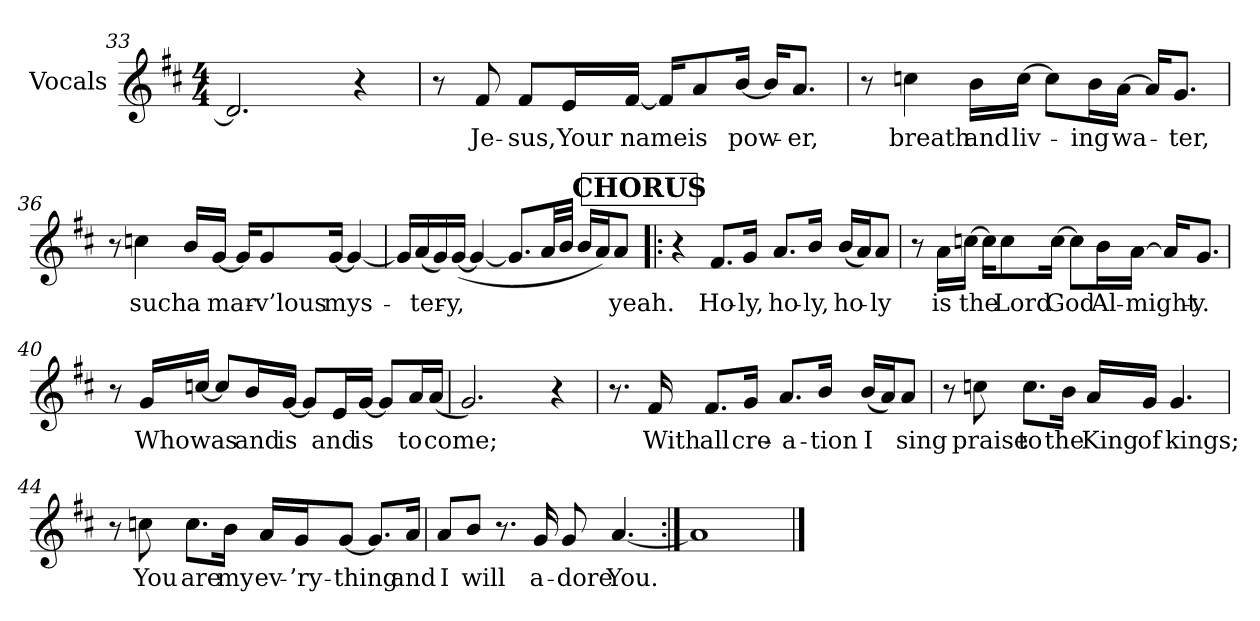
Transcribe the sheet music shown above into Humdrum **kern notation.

**kern	**text
*part1	*part1
*staff1	*staff1
*I"Vocals	*
*clefG2	*
*k[f#c#]	*
*D:	*
*M4/4	*
=33	=33
2.d/]	.
4r	.
=34	=34
8r	.
!	!LO:LY:b
8f#/	Je-
!	!LO:LY:b
8f#/L	-sus,
!	!LO:LY:b
16e/L	Your
!	!LO:LY:b
[16f#/JJ	name
16f#/KL]	.
!	!LO:LY:b
8a/	is
!	!LO:LY:b
[16b/Jk	pow-
16b/KL]	.
!	!LO:LY:b
8.a/J	-er,
!!LO:LB:g=z
=35	=35
8r	.
!	!LO:LY:b
4ccn\	breath
!	!LO:LY:b
16b\LL	and
!	!LO:LY:b
[16cc\JJ	liv-
8cc\L]	.
!	!LO:LY:b
16b\L	-ing
!	!LO:LY:b
[16a\JJ	wa-
16a/KL]	.
!	!LO:LY:b
8.g/J	-ter,
=36	=36
8r	.
!	!LO:LY:b
4ccn\	such
!	!LO:LY:b
16b/LL	a
!	!LO:LY:b
[16g/JJ	mar-
16g/KL]	.
!	!LO:LY:b
8g/	-v’lous
!	!LO:LY:b
[16g/Jk	mys-
4g/_	.
!!LO:LB:g=z
=37	=37
16g/LL]	.
!	!LO:LY:b
(<16a/	-ter-
16g/)	.
!	!LO:LY:b
(<[16g/JJ	-y,
4g/_	.
8.g/L]	.
32a/LL	.
32b/JJJ	.
16b/LL	.
16a/J)	.
!	!LO:LY:b
8a/J	yeah.
!!LO:REH:place=s1:a:B:t=CHORUS
=38!|:	=38!|:
4r	.
!	!LO:LY:b
8.f#/L	Ho-
!	!LO:LY:b
16g/Jk	-ly,
!	!LO:LY:b
8.a/L	ho-
!	!LO:LY:b
16b/Jk	-ly,
!	!LO:LY:b
(<16b/LL	ho-
16a/J)	.
!	!LO:LY:b
8a/J	-ly
!!LO:PB:g=z
=39	=39
8r	.
!	!LO:LY:b
16a\LL	is
!	!LO:LY:b
[16ccn\JJ	the
16cc\KL]	.
!	!LO:LY:b
8cc\	Lord
!	!LO:LY:b
[16cc\Jk	God
8cc\L]	.
!	!LO:LY:b
16b\L	Al-
!	!LO:LY:b
[16a\JJ	-might-
16a/KL]	.
!	!LO:LY:b
8.g/J	-y.
=40	=40
8r	.
!	!LO:LY:b
16g/LL	Who
!	!LO:LY:b
[16ccn/JJ	was
8cc/L]	.
!	!LO:LY:b
16b/L	and
!	!LO:LY:b
[16g/JJ	is
8g/L]	.
!	!LO:LY:b
16e/L	and
!	!LO:LY:b
[16g/JJ	is
8g/L]	.
!	!LO:LY:b
16a/L	to
!	!LO:LY:b
(<16a/JJ	come;
=41	=41
2.g/)	.
4r	.
!!LO:LB:g=z
=42	=42
8.r	.
!	!LO:LY:b
16f#/	With
!	!LO:LY:b
8.f#/L	all
!	!LO:LY:b
16g/Jk	cre-
!	!LO:LY:b
8.a/L	-a-
!	!LO:LY:b
16b/Jk	-tion
!	!LO:LY:b
(<16b/LL	I
16a/J)	.
!	!LO:LY:b
8a/J	sing
=43	=43
8r	.
!	!LO:LY:b
8ccn\	praise
!	!LO:LY:b
8.cc\L	to
!	!LO:LY:b
16b\Jk	the
!	!LO:LY:b
16a/LL	King
!	!LO:LY:b
16g/JJ	of
!	!LO:LY:b
4.g/	kings;
!!LO:LB:g=z
=44	=44
8r	.
!	!LO:LY:b
8ccn\	You
!	!LO:LY:b
8.cc\L	are
!	!LO:LY:b
16b\Jk	my
!	!LO:LY:b
16a/LL	ev-
!	!LO:LY:b
16g/J	-’ry-
!	!LO:LY:b
[8g/J	-thing
8.g/L]	.
!	!LO:LY:b
16a/Jk	and
=45	=45
!	!LO:LY:b
8a/L	I
!	!LO:LY:b
8b/J	will
8.r	.
!	!LO:LY:b
16g/	a-
!	!LO:LY:b
8g/	-dore
!	!LO:LY:b
[4.a/	You.
=46:|!	=46:|!
1a]	.
==	==
*-	*-
